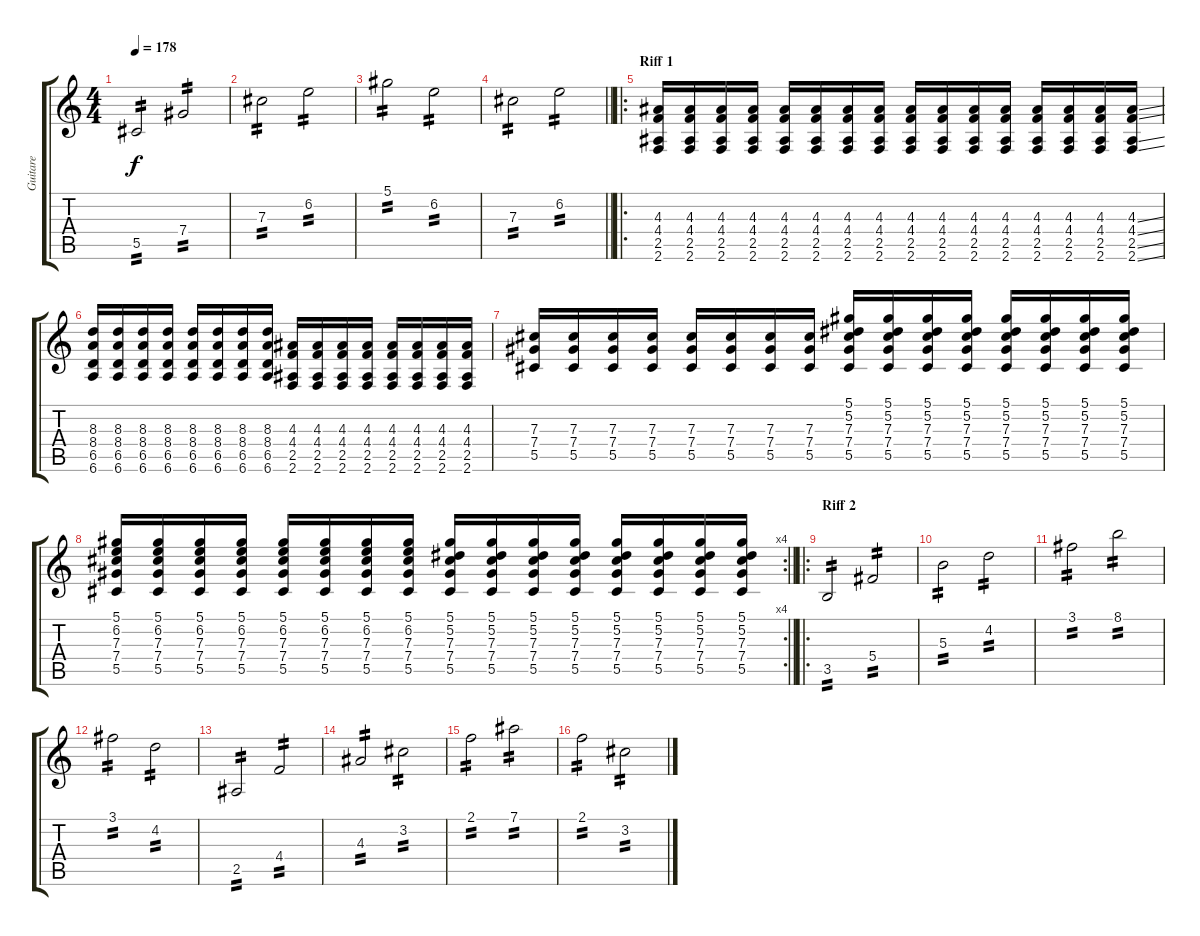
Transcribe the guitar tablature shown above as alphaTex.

\track ("Guitare" "Guitare") {instrument distortionguitar}
\staff {score tabs}
\tuning (Eb4 Bb3 Gb3 Db3 Ab2 Eb2) {hide}
\ts (4 4)
\tempo 178
\clef g2
\ks c
5.5.2{tp 2 dy f} 7.4.2{tp 2} |
7.3.2{tp 2} 6.2.2{tp 2} |
5.1.2{tp 2} 6.2.2{tp 2} |
\barLineRight lightlight
7.3.2{tp 2} 6.2.2{tp 2} |
\ro
\section ("" "Riff 1")
(4.3 4.4 2.5 2.6).16 (4.3 4.4 2.5 2.6).16 (4.3 4.4 2.5 2.6).16 (4.3 4.4 2.5 2.6).16 (4.3 4.4 2.5 2.6).16 (4.3 4.4 2.5 2.6).16 (4.3 4.4 2.5 2.6).16 (4.3 4.4 2.5 2.6).16 (4.3 4.4 2.5 2.6).16 (4.3 4.4 2.5 2.6).16 (4.3 4.4 2.5 2.6).16 (4.3 4.4 2.5 2.6).16 (4.3 4.4 2.5 2.6).16 (4.3 4.4 2.5 2.6).16 (4.3 4.4 2.5 2.6).16 (4.3{ss} 4.4{ss} 2.5{ss} 2.6{ss}).16 |
(8.3 8.4 6.5 6.6).16 (8.3 8.4 6.5 6.6).16 (8.3 8.4 6.5 6.6).16 (8.3 8.4 6.5 6.6).16 (8.3 8.4 6.5 6.6).16 (8.3 8.4 6.5 6.6).16 (8.3 8.4 6.5 6.6).16 (8.3 8.4 6.5 6.6).16 (4.3 4.4 2.5 2.6).16 (4.3 4.4 2.5 2.6).16 (4.3 4.4 2.5 2.6).16 (4.3 4.4 2.5 2.6).16 (4.3 4.4 2.5 2.6).16 (4.3 4.4 2.5 2.6).16 (4.3 4.4 2.5 2.6).16 (4.3 4.4 2.5 2.6).16 |
(7.3 7.4 5.5).16 (7.3 7.4 5.5).16 (7.3 7.4 5.5).16 (7.3 7.4 5.5).16 (7.3 7.4 5.5).16 (7.3 7.4 5.5).16 (7.3 7.4 5.5).16 (7.3 7.4 5.5).16 (5.1 5.2 7.3 7.4 5.5).16 (5.1 5.2 7.3 7.4 5.5).16 (5.1 5.2 7.3 7.4 5.5).16 (5.1 5.2 7.3 7.4 5.5).16 (5.1 5.2 7.3 7.4 5.5).16 (5.1 5.2 7.3 7.4 5.5).16 (5.1 5.2 7.3 7.4 5.5).16 (5.1 5.2 7.3 7.4 5.5).16 |
\rc 4
\barLineRight lightlight
(5.1 6.2 7.3 7.4 5.5).16 (5.1 6.2 7.3 7.4 5.5).16 (5.1 6.2 7.3 7.4 5.5).16 (5.1 6.2 7.3 7.4 5.5).16 (5.1 6.2 7.3 7.4 5.5).16 (5.1 6.2 7.3 7.4 5.5).16 (5.1 6.2 7.3 7.4 5.5).16 (5.1 6.2 7.3 7.4 5.5).16 (5.1 5.2 7.3 7.4 5.5).16 (5.1 5.2 7.3 7.4 5.5).16 (5.1 5.2 7.3 7.4 5.5).16 (5.1 5.2 7.3 7.4 5.5).16 (5.1 5.2 7.3 7.4 5.5).16 (5.1 5.2 7.3 7.4 5.5).16 (5.1 5.2 7.3 7.4 5.5).16 (5.1 5.2 7.3 7.4 5.5).16 |
\ro
\section ("" "Riff 2")
3.5.2{tp 2} 5.4.2{tp 2} |
5.3.2{tp 2} 4.2.2{tp 2} |
3.1.2{tp 2} 8.1.2{tp 2} |
3.1.2{tp 2} 4.2.2{tp 2} |
2.5.2{tp 2} 4.4.2{tp 2} |
4.3.2{tp 2} 3.2.2{tp 2} |
2.1.2{tp 2} 7.1.2{tp 2} |
2.1.2{tp 2} 3.2.2{tp 2}
